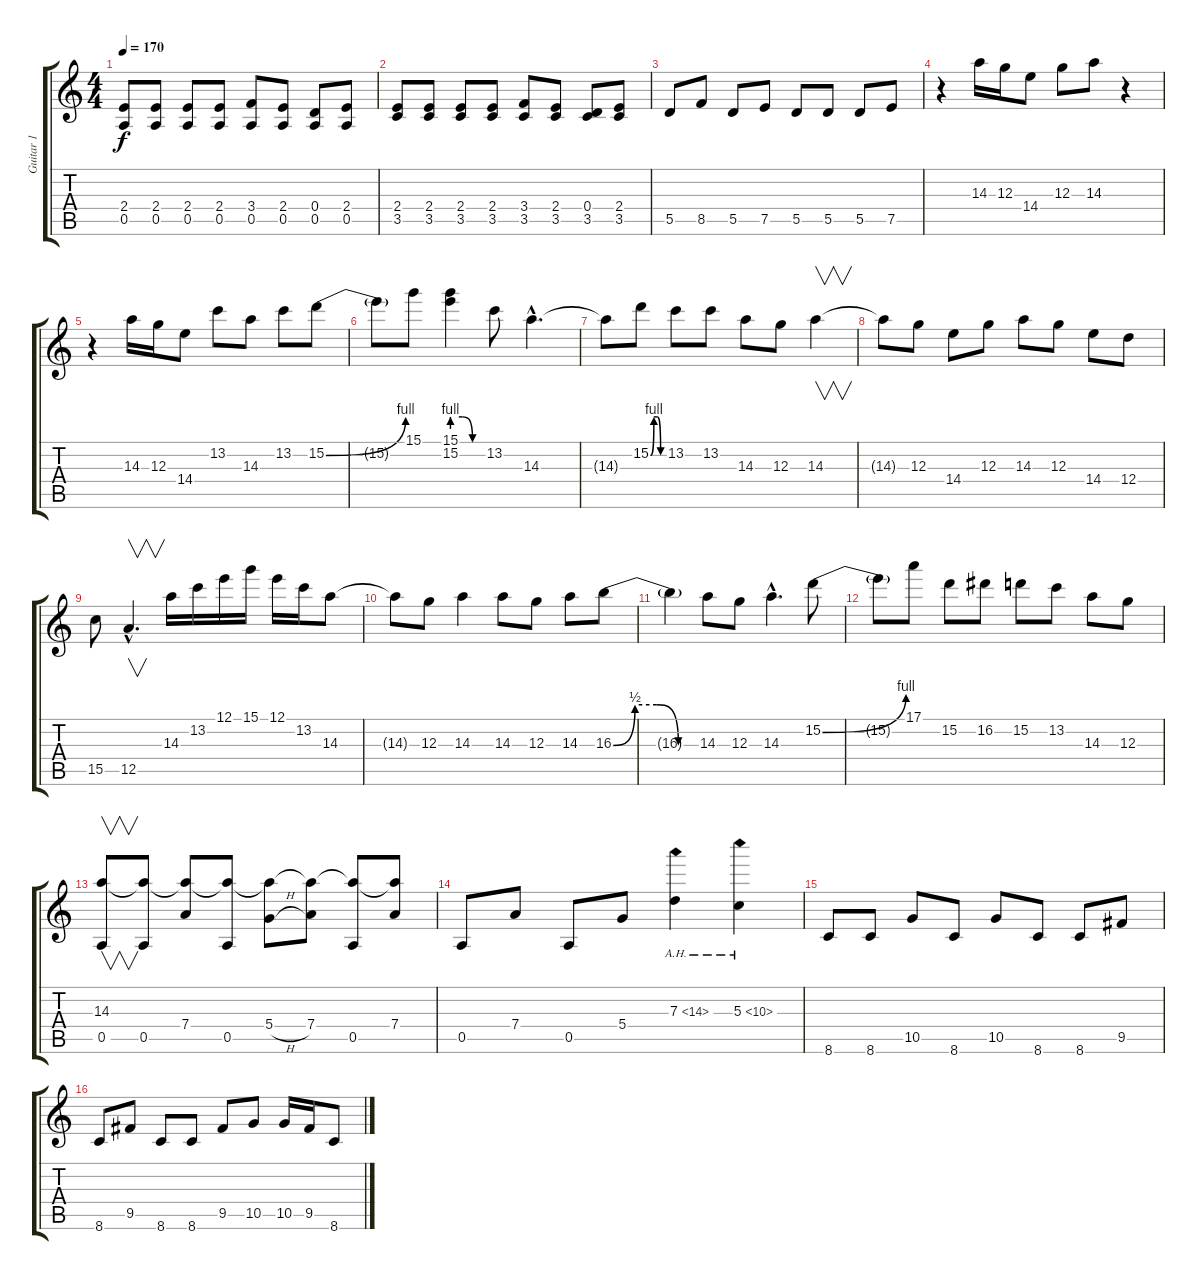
\track ("Guitar 1" "Guitar 1") {instrument distortionguitar}
\staff {score tabs}
\tuning (E4 B3 G3 D3 A2 E2) {hide}
\ts (4 4)
\tempo 170
\clef g2
\ks c
(2.4 0.5).8{dy f} (2.4 0.5).8 (2.4 0.5).8 (2.4 0.5).8 (3.4 0.5).8 (2.4 0.5).8 (0.4 0.5).8 (2.4 0.5).8 |
(2.4 3.5).8 (2.4 3.5).8 (2.4 3.5).8 (2.4 3.5).8 (3.4 3.5).8 (2.4 3.5).8 (0.4 3.5).8 (2.4 3.5).8 |
5.5.8 8.5.8 5.5.8 7.5.8 5.5.8 5.5.8 5.5.8 7.5.8 |
r.4 14.3.16 12.3.16 14.4.8 12.3.8 14.3.8 r.4 |
r.4 14.3.16 12.3.16 14.4.8 13.2.8 14.3.8 13.2.8 15.2{be (bend 0 0 60 4)}.8 |
15.2{t}.8 15.1.8 (15.1 15.2{be (custom 0 4 20 4 40 0 60 0)}).4 13.2.8 14.3{hac}.4{d} |
14.3{t}.8 15.2{be (custom 0 0 15 4 30 4 45 0 60 0)}.8 13.2.8 13.2.8 14.3.8 12.3.8 14.3.4{v} |
14.3{t}.8 12.3.8 14.4.8 12.3.8 14.3.8 12.3.8 14.4.8 12.4.8 |
15.5.8 12.5{hac}.4{v d} 14.3.16 13.2.16 12.1.16 15.1.16 12.1.16 13.2.16 14.3.8 |
14.3{t}.8 12.3.8 14.3.4 14.3.8 12.3.8 14.3.8 16.3{be (custom 0 0 15 2 30 2 45 0 60 0)}.8 |
16.3{t}.4 14.3.8 12.3.8 14.3{hac}.4{d} 15.2{be (bend 0 0 60 4)}.8 |
15.2{t}.8 17.1.8 15.2.8 16.2.8 15.2.8 13.2.8 14.3.8 12.3.8 |
(14.3 0.5).8{v} (14.3{t} 0.5).8 (14.3{t} 7.4).8 (14.3{t} 0.5).8 (14.3{t} 5.4{h}).8 (14.3{t} 7.4).8 (14.3{t} 0.5).8 (14.3{t} 7.4).8 |
0.5.8 7.4.8 0.5.8 5.4.8 7.3{ah 7}.4 5.3{ah 5}.4 |
8.6.8 8.6.8 10.5.8 8.6.8 10.5.8 8.6.8 8.6.8 9.5.8 |
8.6.8 9.5.8 8.6.8 8.6.8 9.5.8 10.5.8 10.5.16 9.5.16 8.6.8
